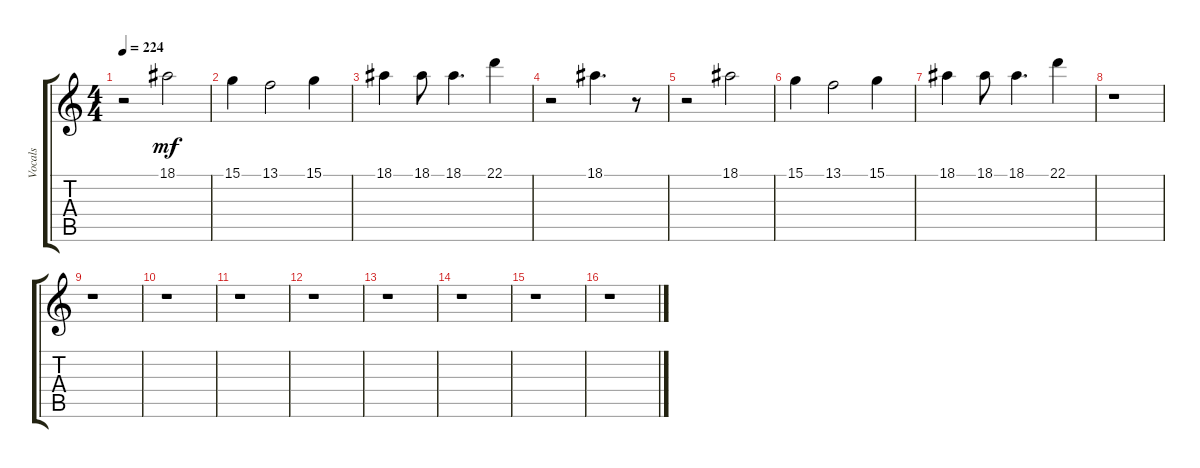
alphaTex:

\track ("Vocals" "Vocals") {instrument synthbrass1}
\staff {score tabs}
\tuning (E4 B3 G3 D3 A2 E2) {hide}
\ts (4 4)
\tempo 224
\clef g2
\ks c
r.2{dy mf} 18.1.2 |
15.1.4 13.1.2 15.1.4 |
18.1.4 18.1.8 18.1.4{d} 22.1.4 |
r.2 18.1.4{d} r.8 |
r.2 18.1.2 |
15.1.4 13.1.2 15.1.4 |
18.1.4 18.1.8 18.1.4{d} 22.1.4 |
r.1 |
r.1 |
r.1 |
r.1 |
r.1 |
r.1 |
r.1 |
r.1 |
r.1
